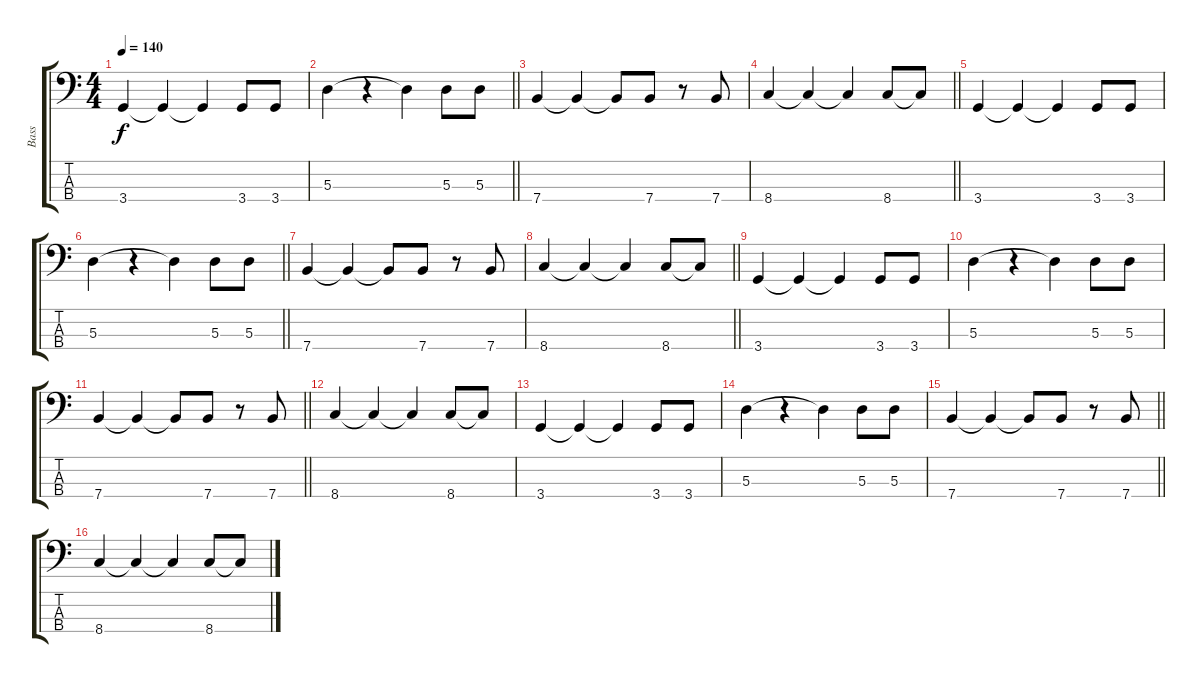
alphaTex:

\track ("Bass" "Bass") {instrument electricbassfinger}
\staff {score tabs}
\tuning (G2 D2 A1 E1) {hide}
\ts (4 4)
\section ("" "")
\tempo 140
\clef f4
\ks c
3.4.4{dy f} 3.4{t}.4 3.4{t}.4 3.4.8 3.4.8 |
\barLineRight lightlight
5.3.4 r.4 5.3{t}.4 5.3.8 5.3.8 |
7.4.4 7.4{t}.4 7.4{t}.8 7.4.8 r.8 7.4.8 |
\barLineRight lightlight
8.4.4 8.4{t}.4 8.4{t}.4 8.4.8 8.4{t}.8 |
3.4.4 3.4{t}.4 3.4{t}.4 3.4.8 3.4.8 |
\barLineRight lightlight
5.3.4 r.4 5.3{t}.4 5.3.8 5.3.8 |
7.4.4 7.4{t}.4 7.4{t}.8 7.4.8 r.8 7.4.8 |
\barLineRight lightlight
8.4.4 8.4{t}.4 8.4{t}.4 8.4.8 8.4{t}.8 |
3.4.4 3.4{t}.4 3.4{t}.4 3.4.8 3.4.8 |
5.3.4 r.4 5.3{t}.4 5.3.8 5.3.8 |
\barLineRight lightlight
7.4.4 7.4{t}.4 7.4{t}.8 7.4.8 r.8 7.4.8 |
8.4.4 8.4{t}.4 8.4{t}.4 8.4.8 8.4{t}.8 |
3.4.4 3.4{t}.4 3.4{t}.4 3.4.8 3.4.8 |
5.3.4 r.4 5.3{t}.4 5.3.8 5.3.8 |
\barLineRight lightlight
7.4.4 7.4{t}.4 7.4{t}.8 7.4.8 r.8 7.4.8 |
8.4.4 8.4{t}.4 8.4{t}.4 8.4.8 8.4{t}.8
